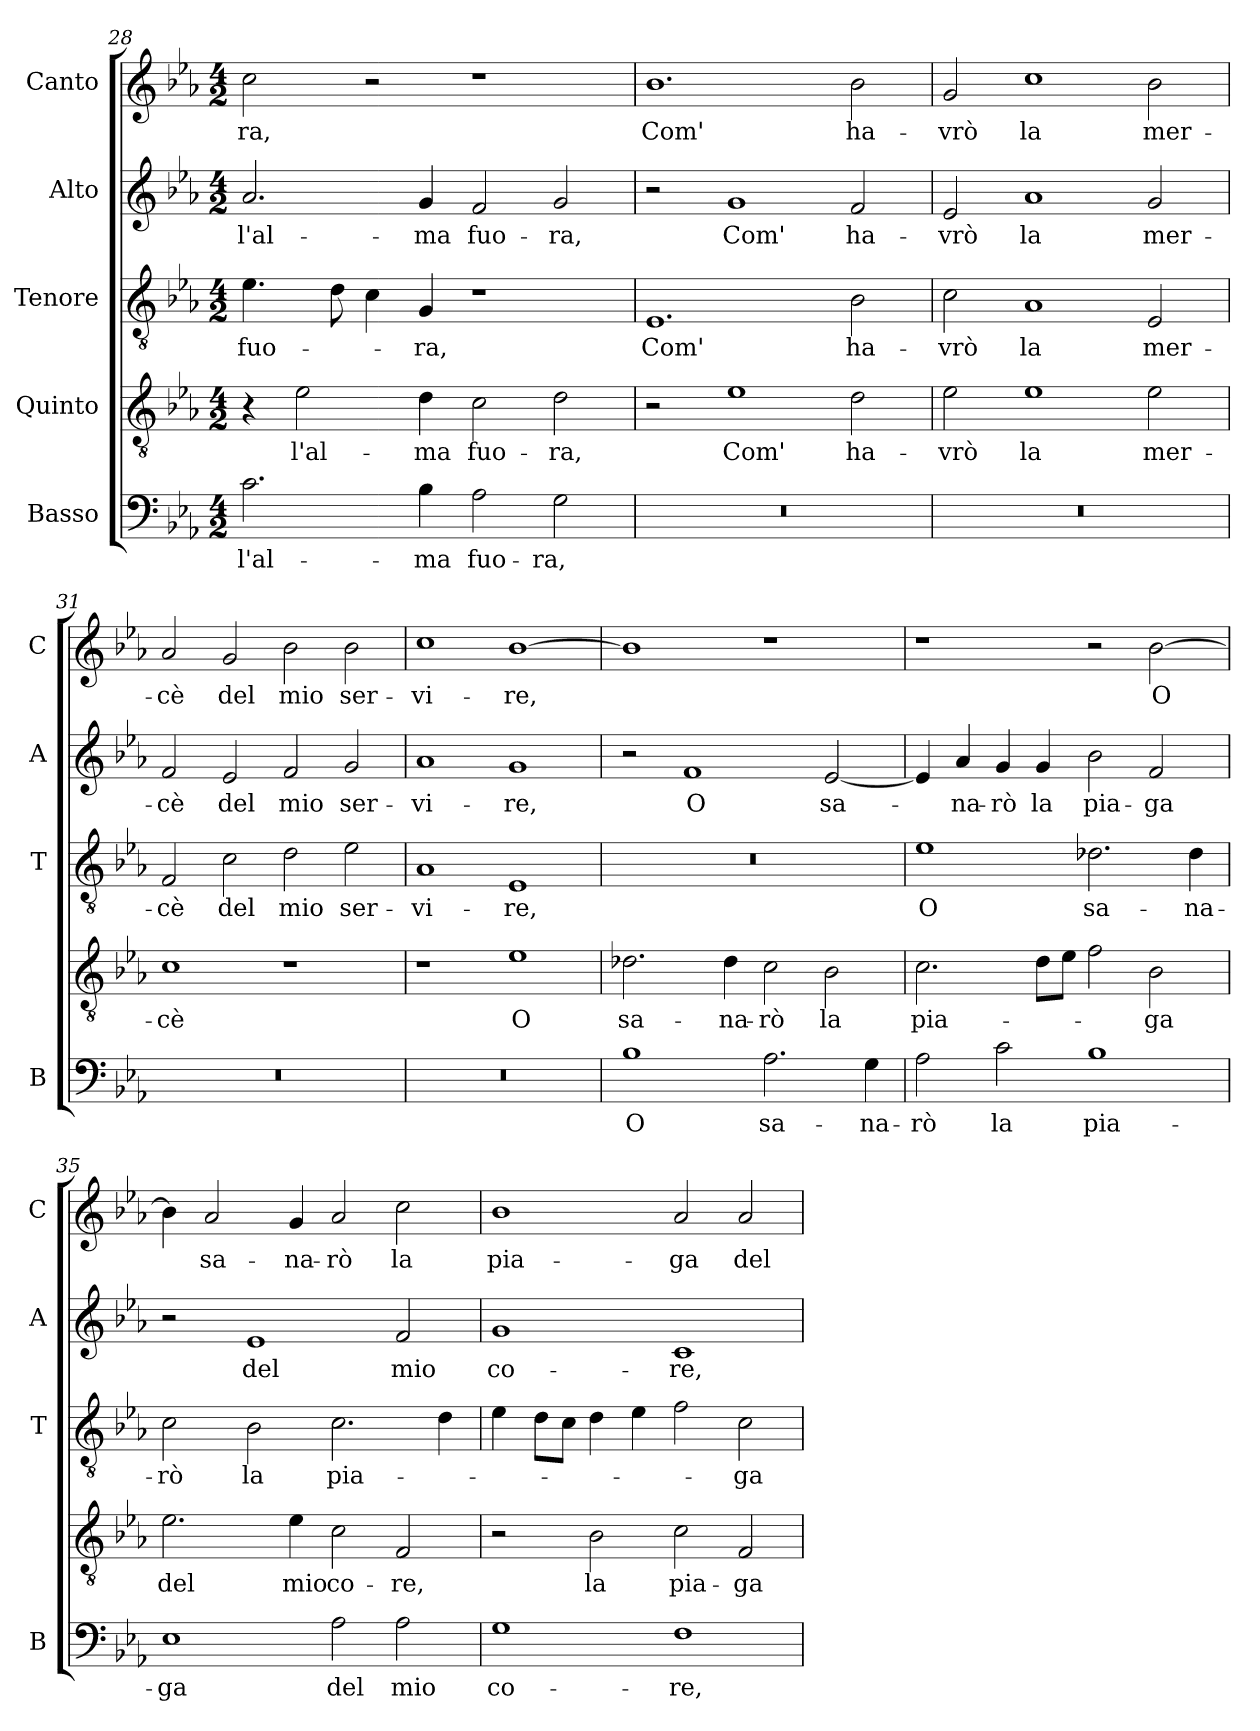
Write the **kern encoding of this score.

**kern	**text	**kern	**text	**kern	**text	**kern	**text	**kern	**text
*part5	*part5	*part4	*part4	*part3	*part3	*part2	*part2	*part1	*part1
*staff5	*staff5	*staff4	*staff4	*staff3	*staff3	*staff2	*staff2	*staff1	*staff1
*I"Basso	*	*I"Quinto	*	*I"Tenore	*	*I"Alto	*	*I"Canto	*
*I'B	*	*	*	*I'T	*	*I'A	*	*I'C	*
*clefF4	*	*clefGv2	*	*clefGv2	*	*clefG2	*	*clefG2	*
*k[b-e-a-]	*	*k[b-e-a-]	*	*k[b-e-a-]	*	*k[b-e-a-]	*	*k[b-e-a-]	*
*E-:	*	*E-:	*	*E-:	*	*E-:	*	*E-:	*
*M4/2	*	*M4/2	*	*M4/2	*	*M4/2	*	*M4/2	*
=28	=28	=28	=28	=28	=28	=28	=28	=28	=28
!	!LO:LY:b	!	!	!	!LO:LY:b	!	!LO:LY:b	!	!LO:LY:b
2.c\	l'al-	4r	.	4.e-\	fuo-	2.a-/	l'al-	2cc\	-ra,
!	!	!	!LO:LY:b	!	!	!	!	!	!
.	.	2e-\	l'al-	.	.	.	.	.	.
.	.	.	.	8d\	.	.	.	.	.
.	.	.	.	4c\	.	.	.	2r	.
!	!LO:LY:b	!	!LO:LY:b	!	!LO:LY:b	!	!LO:LY:b	!	!
4B-\	-ma	4d\	-ma	4G/	-ra,	4g/	-ma	.	.
!	!LO:LY:b	!	!LO:LY:b	!	!	!	!LO:LY:b	!	!
2A-\	fuo-	2c\	fuo-	1r	.	2f/	fuo-	1r	.
!	!LO:LY:b	!	!LO:LY:b	!	!	!	!LO:LY:b	!	!
2G\	-ra,	2d\	-ra,	.	.	2g/	-ra,	.	.
=29	=29	=29	=29	=29	=29	=29	=29	=29	=29
!	!	!	!	!	!LO:LY:b	!	!	!	!LO:LY:b
0r	.	2r	.	1.E-	Com'	2r	.	1.b-	Com'
!	!	!	!LO:LY:b	!	!	!	!LO:LY:b	!	!
.	.	1e-	Com'	.	.	1g	Com'	.	.
!	!	!	!LO:LY:b	!	!LO:LY:b	!	!LO:LY:b	!	!LO:LY:b
.	.	2d\	ha-	2B-\	ha-	2f/	ha-	2b-\	ha-
=30	=30	=30	=30	=30	=30	=30	=30	=30	=30
!	!	!	!LO:LY:b	!	!LO:LY:b	!	!LO:LY:b	!	!LO:LY:b
0r	.	2e-\	-vrò	2c\	-vrò	2e-/	-vrò	2g/	-vrò
!	!	!	!LO:LY:b	!	!LO:LY:b	!	!LO:LY:b	!	!LO:LY:b
.	.	1e-	la	1A-	la	1a-	la	1cc	la
!	!	!	!LO:LY:b	!	!LO:LY:b	!	!LO:LY:b	!	!LO:LY:b
.	.	2e-\	mer-	2E-/	mer-	2g/	mer-	2b-\	mer-
!!LO:PB:g=z
=31	=31	=31	=31	=31	=31	=31	=31	=31	=31
!	!	!	!LO:LY:b	!	!LO:LY:b	!	!LO:LY:b	!	!LO:LY:b
0r	.	1c	-cè	2F/	-cè	2f/	-cè	2a-/	-cè
!	!	!	!	!	!LO:LY:b	!	!LO:LY:b	!	!LO:LY:b
.	.	.	.	2c\	del	2e-/	del	2g/	del
!	!	!	!	!	!LO:LY:b	!	!LO:LY:b	!	!LO:LY:b
.	.	1r	.	2d\	mio	2f/	mio	2b-\	mio
!	!	!	!	!	!LO:LY:b	!	!LO:LY:b	!	!LO:LY:b
.	.	.	.	2e-\	ser-	2g/	ser-	2b-\	ser-
=32	=32	=32	=32	=32	=32	=32	=32	=32	=32
!	!	!	!	!	!LO:LY:b	!	!LO:LY:b	!	!LO:LY:b
0r	.	1r	.	1A-	-vi-	1a-	-vi-	1cc	-vi-
!	!	!	!LO:LY:b	!	!LO:LY:b	!	!LO:LY:b	!	!LO:LY:b
.	.	1e-	O	1E-	-re,	1g	-re,	[1b-	-re,
=33	=33	=33	=33	=33	=33	=33	=33	=33	=33
!	!LO:LY:b	!	!LO:LY:b	!	!	!	!	!	!
1B-	O	2.d-X\	sa-	0r	.	2r	.	1b-]	.
!	!	!	!	!	!	!	!LO:LY:b	!	!
.	.	.	.	.	.	1f	O	.	.
!	!	!	!LO:LY:b	!	!	!	!	!	!
.	.	4d-\	-na-	.	.	.	.	.	.
!	!LO:LY:b	!	!LO:LY:b	!	!	!	!	!	!
2.A-\	sa-	2c\	-rò	.	.	.	.	1r	.
!	!	!	!LO:LY:b	!	!	!	!LO:LY:b	!	!
.	.	2B-\	la	.	.	[2e-/	sa-	.	.
!	!LO:LY:b	!	!	!	!	!	!	!	!
4G\	-na-	.	.	.	.	.	.	.	.
=34	=34	=34	=34	=34	=34	=34	=34	=34	=34
!	!LO:LY:b	!	!LO:LY:b	!	!LO:LY:b	!	!	!	!
2A-\	-rò	2.c\	pia-	1e-	O	4e-/]	.	1r	.
!	!	!	!	!	!	!	!LO:LY:b	!	!
.	.	.	.	.	.	4a-/	-na-	.	.
!	!LO:LY:b	!	!	!	!	!	!LO:LY:b	!	!
2c\	la	.	.	.	.	4g/	-rò	.	.
!	!	!	!	!	!	!	!LO:LY:b	!	!
.	.	8d\L	.	.	.	4g/	la	.	.
.	.	8e-\J	.	.	.	.	.	.	.
!	!LO:LY:b	!	!	!	!LO:LY:b	!	!LO:LY:b	!	!
1B-	pia-	2f\	.	2.d-X\	sa-	2b-\	pia-	2r	.
!	!	!	!LO:LY:b	!	!	!	!LO:LY:b	!	!LO:LY:b
.	.	2B-\	-ga	.	.	2f/	-ga	[2b-\	O
!	!	!	!	!	!LO:LY:b	!	!	!	!
.	.	.	.	4d-\	-na-	.	.	.	.
!!LO:LB:g=z
=35	=35	=35	=35	=35	=35	=35	=35	=35	=35
!	!LO:LY:b	!	!LO:LY:b	!	!LO:LY:b	!	!	!	!
1E-	-ga	2.e-\	del	2c\	-rò	2r	.	4b-\]	.
!	!	!	!	!	!	!	!	!	!LO:LY:b
.	.	.	.	.	.	.	.	2a-/	sa-
!	!	!	!	!	!LO:LY:b	!	!LO:LY:b	!	!
.	.	.	.	2B-\	la	1e-	del	.	.
!	!	!	!LO:LY:b	!	!	!	!	!	!LO:LY:b
.	.	4e-\	mio	.	.	.	.	4g/	-na-
!	!LO:LY:b	!	!LO:LY:b	!	!LO:LY:b	!	!	!	!LO:LY:b
2A-\	del	2c\	co-	2.c\	pia-	.	.	2a-/	-rò
!	!LO:LY:b	!	!LO:LY:b	!	!	!	!LO:LY:b	!	!LO:LY:b
2A-\	mio	2F/	-re,	.	.	2f/	mio	2cc\	la
.	.	.	.	4d\	.	.	.	.	.
=36	=36	=36	=36	=36	=36	=36	=36	=36	=36
!	!LO:LY:b	!	!	!	!	!	!LO:LY:b	!	!LO:LY:b
1G	co-	2r	.	4e-\	.	1g	co-	1b-	pia-
.	.	.	.	8d\L	.	.	.	.	.
.	.	.	.	8c\J	.	.	.	.	.
!	!	!	!LO:LY:b	!	!	!	!	!	!
.	.	2B-\	la	4d\	.	.	.	.	.
.	.	.	.	4e-\	.	.	.	.	.
!	!LO:LY:b	!	!LO:LY:b	!	!	!	!LO:LY:b	!	!LO:LY:b
1F	-re,	2c\	pia-	2f\	.	1c	-re,	2a-/	-ga
!	!	!	!LO:LY:b	!	!LO:LY:b	!	!	!	!LO:LY:b
.	.	2F/	-ga	2c\	-ga	.	.	2a-/	del
=	=	=	=	=	=	=	=	=	=
*-	*-	*-	*-	*-	*-	*-	*-	*-	*-
